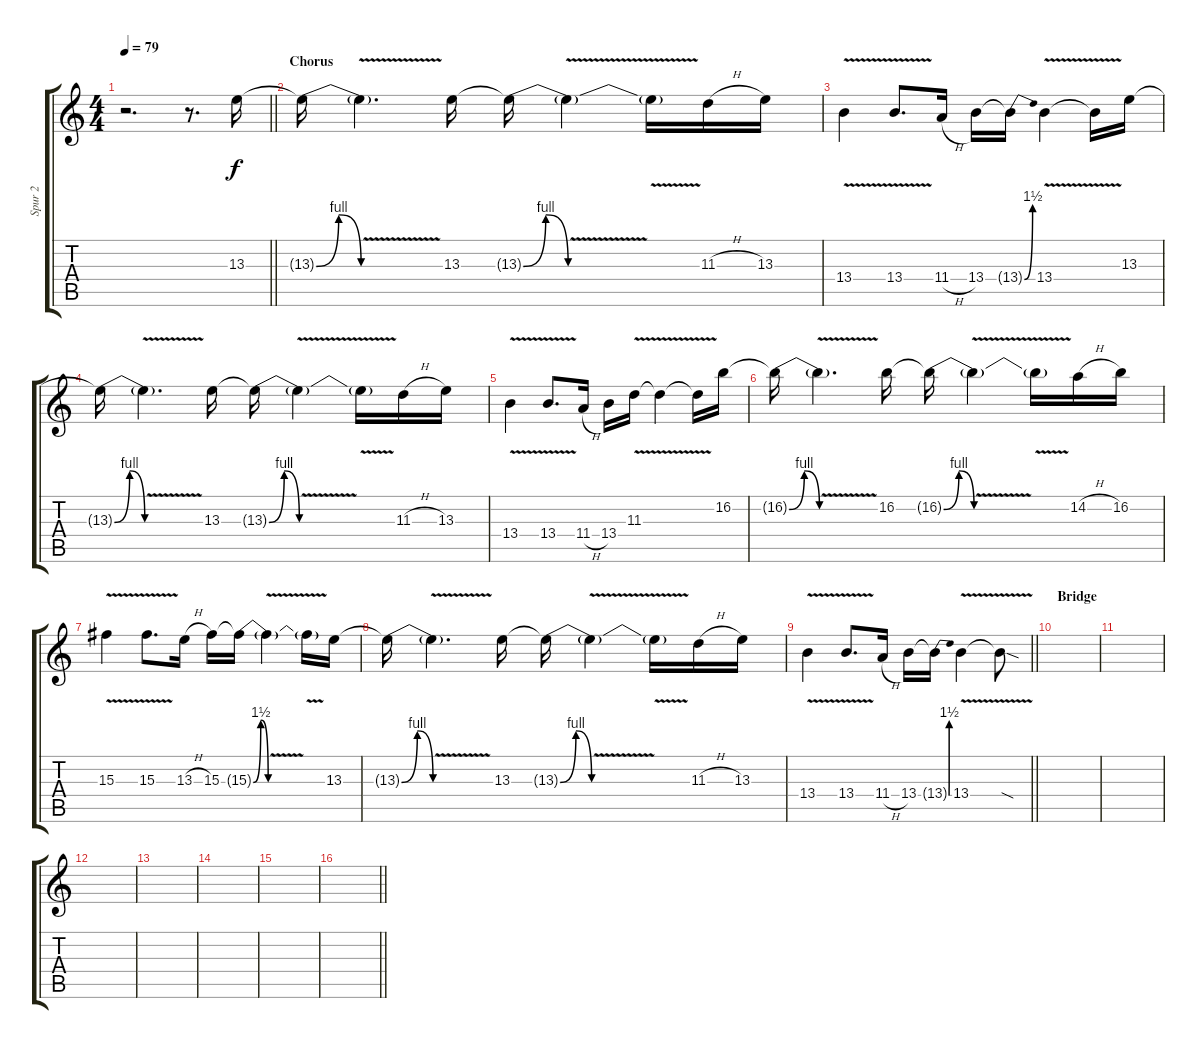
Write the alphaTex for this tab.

\track ("Spur 2" "Spur 2") {instrument distortionguitar}
\staff {score tabs}
\tuning (C4 G3 Eb3 Bb2 F2 C2) {hide}
\ts (4 4)
\tempo 79
\clef g2
\barLineRight lightlight
\ks c
r.2{d dy f} r.8{d} 13.3.16 |
\section ("" "Chorus")
13.3{be (bendrelease 0 0 39 4 39 4 60 0) t}.16 13.3{v t}.4{d} 13.3.16 13.3{be (bendrelease 0 0 38 4 38 4 60 0) t}.16 13.3{v t}.4 13.3{t}.16 11.3{h}.16 13.3.16 |
13.4{v}.4 13.4{v}.8{d} 11.4{h}.16 13.4.16 13.4{be (bend 0 0 60 6) t}.16 13.4{v}.4 13.4{t}.16 13.3.16 |
13.3{be (bendrelease 0 0 39 4 39 4 60 0) t}.16 13.3{v t}.4{d} 13.3.16 13.3{be (bendrelease 0 0 38 4 38 4 60 0) t}.16 13.3{v t}.4 13.3{t}.16 11.3{h}.16 13.3.16 |
13.4{v}.4 13.4{v}.8{d} 11.4{h}.16 13.4.16 11.3{v}.16 11.3{v t}.4 11.3{t}.16 16.2.16 |
16.2{be (bendrelease 0 0 44 4 44 4 60 0) t}.16 16.2{v t}.4{d} 16.2.16 16.2{be (bendrelease 0 0 44 4 44 4 60 0) t}.16 16.2{v t}.4 16.2{t}.16 14.2{h}.16 16.2.16 |
15.3{v}.4 15.3{v}.8{d} 13.3{h}.16 15.3.16 15.3{be (bendrelease 0 0 30 6 38 6 60 0) t}.16 15.3{v t}.4 15.3{t}.16 13.3.16 |
13.3{be (bendrelease 0 0 39 4 39 4 60 0) t}.16 13.3{v t}.4{d} 13.3.16 13.3{be (bendrelease 0 0 38 4 38 4 60 0) t}.16 13.3{v t}.4 13.3{t}.16 11.3{h}.16 13.3.16 |
\barLineRight lightlight
13.4{v}.4 13.4{v}.8{d} 11.4{h}.16 13.4.16 13.4{be (bend 0 0 60 6) t}.16 13.4{v}.4 13.4{sod t}.8 |
\section ("" "Bridge")
|
|
|
|
|
|
\barLineRight lightlight
